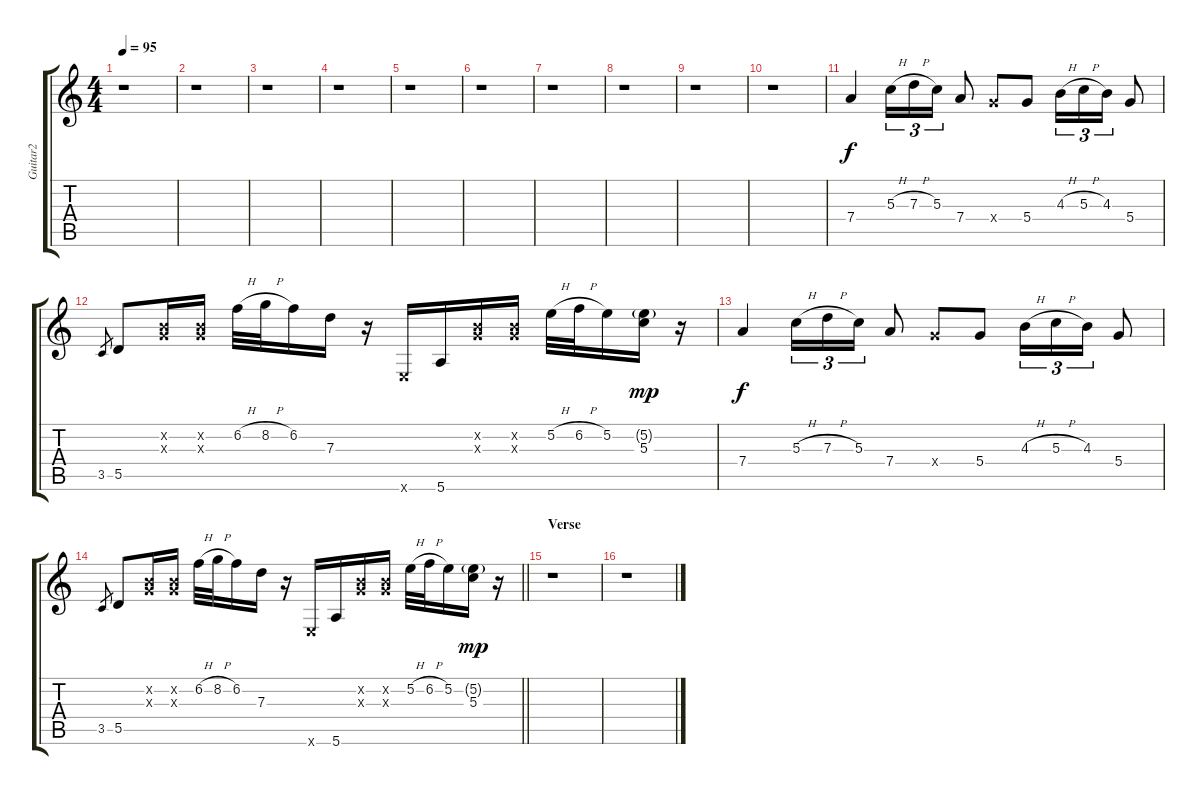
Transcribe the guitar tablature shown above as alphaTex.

\track ("Guitar2" "Guitar2") {instrument distortionguitar}
\staff {score tabs}
\tuning (E4 B3 G3 D3 A2 E2) {hide}
\ts (4 4)
\tempo 95
\clef g2
\ks c
r.1{dy f instrument distortionguitar} |
r.1 |
r.1 |
r.1 |
r.1 |
r.1 |
r.1 |
r.1 |
r.1 |
r.1 |
7.4.4 5.3{h}.16{tu (3 2)} 7.3{h}.16{tu (3 2)} 5.3.16{tu (3 2)} 7.4.8 5.4{x}.8 5.4.8 4.3{h}.16{tu (3 2)} 5.3{h}.16{tu (3 2)} 4.3.16{tu (3 2)} 5.4.8 |
3.5.8{gr} 5.5.8 (0.2{x} 0.3{x}).16 (0.2{x} 0.3{x}).16 6.2{h}.32 8.2{h}.32 6.2.16 7.3.16 r.16 0.6{x}.16 5.6.16 (0.2{x} 0.3{x}).16 (0.2{x} 0.3{x}).16 5.2{h}.32 6.2{h}.32 5.2.16 (5.2{g} 5.3).16{dy mp} r.16 |
7.4.4{dy f} 5.3{h}.16{tu (3 2)} 7.3{h}.16{tu (3 2)} 5.3.16{tu (3 2)} 7.4.8 5.4{x}.8 5.4.8 4.3{h}.16{tu (3 2)} 5.3{h}.16{tu (3 2)} 4.3.16{tu (3 2)} 5.4.8 |
\barLineRight lightlight
3.5.8{gr} 5.5.8 (0.2{x} 0.3{x}).16 (0.2{x} 0.3{x}).16 6.2{h}.32 8.2{h}.32 6.2.16 7.3.16 r.16 0.6{x}.16 5.6.16 (0.2{x} 0.3{x}).16 (0.2{x} 0.3{x}).16 5.2{h}.32 6.2{h}.32 5.2.16 (5.2{g} 5.3).16{dy mp} r.16 |
\section ("" "Verse")
r.1 |
r.1
